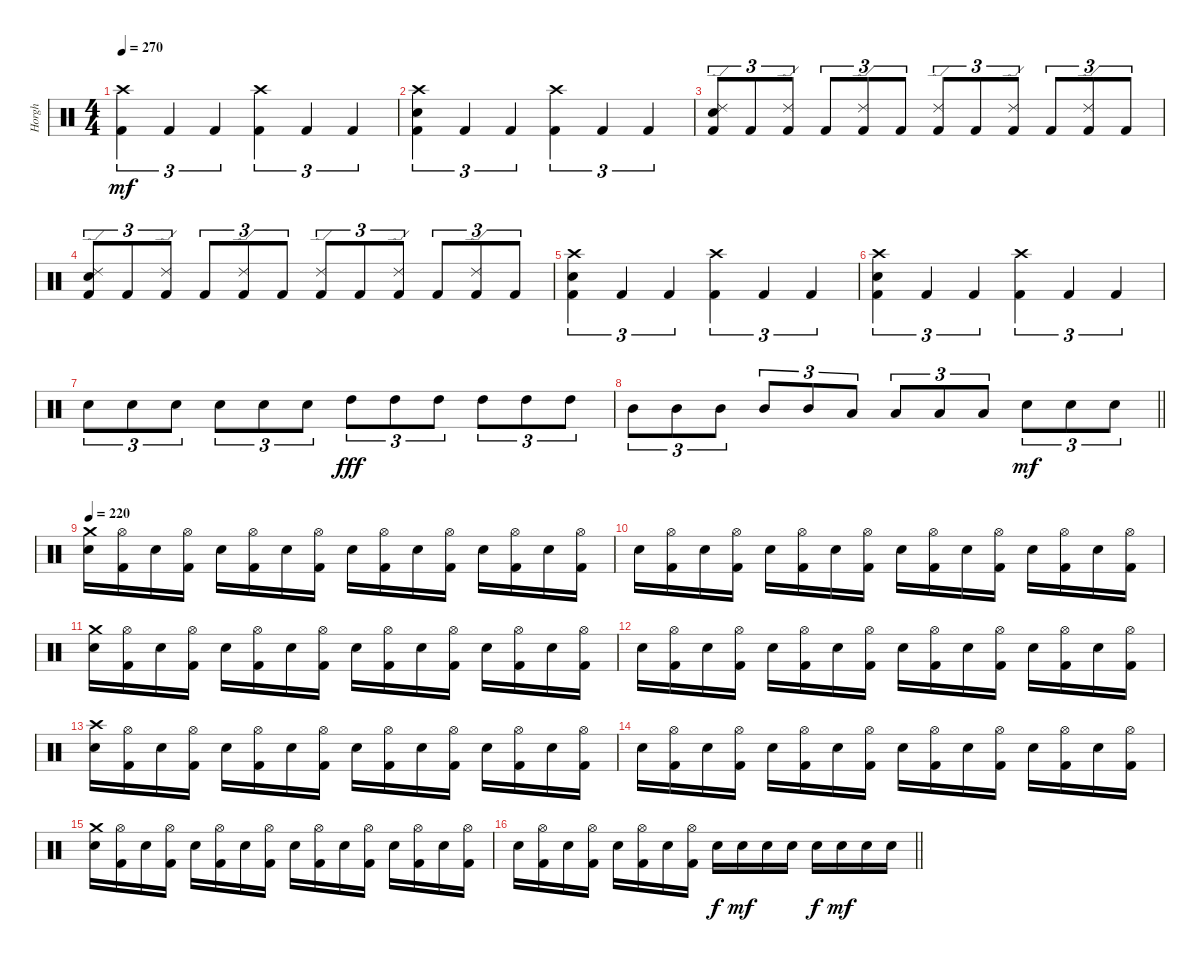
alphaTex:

\track ("Horgh" "Horgh") {instrument percussion}
\staff {score}
\articulation defaults
\ts (4 4)
\tempo 270
\clef neutral
\ks c
("Crash high (hit)" "Kick (hit) 2").4{tu (3 2) dy mf} "Kick (hit) 2".4{tu (3 2)} "Kick (hit) 2".4{tu (3 2)} ("Crash high (hit)" "Kick (hit) 2").4{tu (3 2)} "Kick (hit) 2".4{tu (3 2)} "Kick (hit) 2".4{tu (3 2)} |
("Crash high (hit)" "Electric Snare (hit)" "Kick (hit) 2").4{tu (3 2)} "Kick (hit) 2".4{tu (3 2)} "Kick (hit) 2".4{tu (3 2)} ("Crash high (hit)" "Kick (hit) 2").4{tu (3 2)} "Kick (hit) 2".4{tu (3 2)} "Kick (hit) 2".4{tu (3 2)} |
("Ride (edge) 2" "Electric Snare (hit)" "Kick (hit) 2").8{tu (3 2)} "Kick (hit) 2".8{tu (3 2)} ("Ride (edge) 2" "Kick (hit) 2").8{tu (3 2)} "Kick (hit) 2".8{tu (3 2)} ("Ride (edge) 2" "Kick (hit) 2").8{tu (3 2)} "Kick (hit) 2".8{tu (3 2)} ("Ride (edge) 2" "Kick (hit) 2").8{tu (3 2)} "Kick (hit) 2".8{tu (3 2)} ("Ride (edge) 2" "Kick (hit) 2").8{tu (3 2)} "Kick (hit) 2".8{tu (3 2)} ("Ride (edge) 2" "Kick (hit) 2").8{tu (3 2)} "Kick (hit) 2".8{tu (3 2)} |
("Ride (edge) 2" "Electric Snare (hit)" "Kick (hit) 2").8{tu (3 2)} "Kick (hit) 2".8{tu (3 2)} ("Ride (edge) 2" "Kick (hit) 2").8{tu (3 2)} "Kick (hit) 2".8{tu (3 2)} ("Ride (edge) 2" "Kick (hit) 2").8{tu (3 2)} "Kick (hit) 2".8{tu (3 2)} ("Ride (edge) 2" "Kick (hit) 2").8{tu (3 2)} "Kick (hit) 2".8{tu (3 2)} ("Ride (edge) 2" "Kick (hit) 2").8{tu (3 2)} "Kick (hit) 2".8{tu (3 2)} ("Ride (edge) 2" "Kick (hit) 2").8{tu (3 2)} "Kick (hit) 2".8{tu (3 2)} |
("Crash high (hit)" "Electric Snare (hit)" "Kick (hit) 2").4{tu (3 2)} "Kick (hit) 2".4{tu (3 2)} "Kick (hit) 2".4{tu (3 2)} ("Crash high (hit)" "Kick (hit) 2").4{tu (3 2)} "Kick (hit) 2".4{tu (3 2)} "Kick (hit) 2".4{tu (3 2)} |
("Crash high (hit)" "Electric Snare (hit)" "Kick (hit) 2").4{tu (3 2)} "Kick (hit) 2".4{tu (3 2)} "Kick (hit) 2".4{tu (3 2)} ("Crash high (hit)" "Kick (hit) 2").4{tu (3 2)} "Kick (hit) 2".4{tu (3 2)} "Kick (hit) 2".4{tu (3 2)} |
"Electric Snare (hit)".8{tu (3 2)} "Electric Snare (hit)".8{tu (3 2)} "Electric Snare (hit)".8{tu (3 2)} "Electric Snare (hit)".8{tu (3 2)} "Electric Snare (hit)".8{tu (3 2)} "Electric Snare (hit)".8{tu (3 2)} "High Tom (hit)".8{tu (3 2) dy fff} "High Tom (hit)".8{tu (3 2)} "High Tom (hit)".8{tu (3 2)} "High Tom (hit)".8{tu (3 2)} "High Tom (hit)".8{tu (3 2)} "High Tom (hit)".8{tu (3 2)} |
\barLineRight lightlight "Mid Tom (hit)".8{tu (3 2)} "Mid Tom (hit)".8{tu (3 2)} "Mid Tom (hit)".8{tu (3 2)} "Mid Tom (hit)".8{tu (3 2)} "Mid Tom (hit)".8{tu (3 2)} "Low Tom (hit)".8{tu (3 2)} "Low Tom (hit)".8{tu (3 2)} "Low Tom (hit)".8{tu (3 2)} "Low Tom (hit)".8{tu (3 2)} "Electric Snare (hit)".8{tu (3 2) dy mf} "Electric Snare (hit)".8{tu (3 2)} "Electric Snare (hit)".8{tu (3 2)}
|
\tempo 220
("Crash medium (hit)" "Electric Snare (hit)").16 ("Hi-Hat (open)" "Kick (hit) 2").16 "Electric Snare (hit)".16 ("Hi-Hat (open)" "Kick (hit) 2").16 "Electric Snare (hit)".16 ("Hi-Hat (open)" "Kick (hit) 2").16 "Electric Snare (hit)".16 ("Hi-Hat (open)" "Kick (hit) 2").16 "Electric Snare (hit)".16 ("Hi-Hat (open)" "Kick (hit) 2").16 "Electric Snare (hit)".16 ("Hi-Hat (open)" "Kick (hit) 2").16 "Electric Snare (hit)".16 ("Hi-Hat (open)" "Kick (hit) 2").16 "Electric Snare (hit)".16 ("Hi-Hat (open)" "Kick (hit) 2").16 |
"Electric Snare (hit)".16 ("Hi-Hat (open)" "Kick (hit) 2").16 "Electric Snare (hit)".16 ("Hi-Hat (open)" "Kick (hit) 2").16 "Electric Snare (hit)".16 ("Hi-Hat (open)" "Kick (hit) 2").16 "Electric Snare (hit)".16 ("Hi-Hat (open)" "Kick (hit) 2").16 "Electric Snare (hit)".16 ("Hi-Hat (open)" "Kick (hit) 2").16 "Electric Snare (hit)".16 ("Hi-Hat (open)" "Kick (hit) 2").16 "Electric Snare (hit)".16 ("Hi-Hat (open)" "Kick (hit) 2").16 "Electric Snare (hit)".16 ("Hi-Hat (open)" "Kick (hit) 2").16 |
("Crash medium (hit)" "Electric Snare (hit)").16 ("Hi-Hat (open)" "Kick (hit) 2").16 "Electric Snare (hit)".16 ("Hi-Hat (open)" "Kick (hit) 2").16 "Electric Snare (hit)".16 ("Hi-Hat (open)" "Kick (hit) 2").16 "Electric Snare (hit)".16 ("Hi-Hat (open)" "Kick (hit) 2").16 "Electric Snare (hit)".16 ("Hi-Hat (open)" "Kick (hit) 2").16 "Electric Snare (hit)".16 ("Hi-Hat (open)" "Kick (hit) 2").16 "Electric Snare (hit)".16 ("Hi-Hat (open)" "Kick (hit) 2").16 "Electric Snare (hit)".16 ("Hi-Hat (open)" "Kick (hit) 2").16 |
"Electric Snare (hit)".16 ("Hi-Hat (open)" "Kick (hit) 2").16 "Electric Snare (hit)".16 ("Hi-Hat (open)" "Kick (hit) 2").16 "Electric Snare (hit)".16 ("Hi-Hat (open)" "Kick (hit) 2").16 "Electric Snare (hit)".16 ("Hi-Hat (open)" "Kick (hit) 2").16 "Electric Snare (hit)".16 ("Hi-Hat (open)" "Kick (hit) 2").16 "Electric Snare (hit)".16 ("Hi-Hat (open)" "Kick (hit) 2").16 "Electric Snare (hit)".16 ("Hi-Hat (open)" "Kick (hit) 2").16 "Electric Snare (hit)".16 ("Hi-Hat (open)" "Kick (hit) 2").16 |
("Crash high (hit)" "Electric Snare (hit)").16 ("Hi-Hat (open)" "Kick (hit) 2").16 "Electric Snare (hit)".16 ("Hi-Hat (open)" "Kick (hit) 2").16 "Electric Snare (hit)".16 ("Hi-Hat (open)" "Kick (hit) 2").16 "Electric Snare (hit)".16 ("Hi-Hat (open)" "Kick (hit) 2").16 "Electric Snare (hit)".16 ("Hi-Hat (open)" "Kick (hit) 2").16 "Electric Snare (hit)".16 ("Hi-Hat (open)" "Kick (hit) 2").16 "Electric Snare (hit)".16 ("Hi-Hat (open)" "Kick (hit) 2").16 "Electric Snare (hit)".16 ("Hi-Hat (open)" "Kick (hit) 2").16 |
"Electric Snare (hit)".16 ("Hi-Hat (open)" "Kick (hit) 2").16 "Electric Snare (hit)".16 ("Hi-Hat (open)" "Kick (hit) 2").16 "Electric Snare (hit)".16 ("Hi-Hat (open)" "Kick (hit) 2").16 "Electric Snare (hit)".16 ("Hi-Hat (open)" "Kick (hit) 2").16 "Electric Snare (hit)".16 ("Hi-Hat (open)" "Kick (hit) 2").16 "Electric Snare (hit)".16 ("Hi-Hat (open)" "Kick (hit) 2").16 "Electric Snare (hit)".16 ("Hi-Hat (open)" "Kick (hit) 2").16 "Electric Snare (hit)".16 ("Hi-Hat (open)" "Kick (hit) 2").16 |
("Crash medium (hit)" "Electric Snare (hit)").16 ("Hi-Hat (open)" "Kick (hit) 2").16 "Electric Snare (hit)".16 ("Hi-Hat (open)" "Kick (hit) 2").16 "Electric Snare (hit)".16 ("Hi-Hat (open)" "Kick (hit) 2").16 "Electric Snare (hit)".16 ("Hi-Hat (open)" "Kick (hit) 2").16 "Electric Snare (hit)".16 ("Hi-Hat (open)" "Kick (hit) 2").16 "Electric Snare (hit)".16 ("Hi-Hat (open)" "Kick (hit) 2").16 "Electric Snare (hit)".16 ("Hi-Hat (open)" "Kick (hit) 2").16 "Electric Snare (hit)".16 ("Hi-Hat (open)" "Kick (hit) 2").16 |
\barLineRight lightlight "Electric Snare (hit)".16
("Hi-Hat (open)" "Kick (hit) 2").16 "Electric Snare (hit)".16 ("Hi-Hat (open)" "Kick (hit) 2").16 "Electric Snare (hit)".16 ("Hi-Hat (open)" "Kick (hit) 2").16 "Electric Snare (hit)".16 ("Hi-Hat (open)" "Kick (hit) 2").16 "Electric Snare (hit)".16{dy f} "Electric Snare (hit)".16{dy mf} "Electric Snare (hit)".16 "Electric Snare (hit)".16 "Electric Snare (hit)".16{dy f} "Electric Snare (hit)".16{dy mf} "Electric Snare (hit)".16 "Electric Snare (hit)".16
